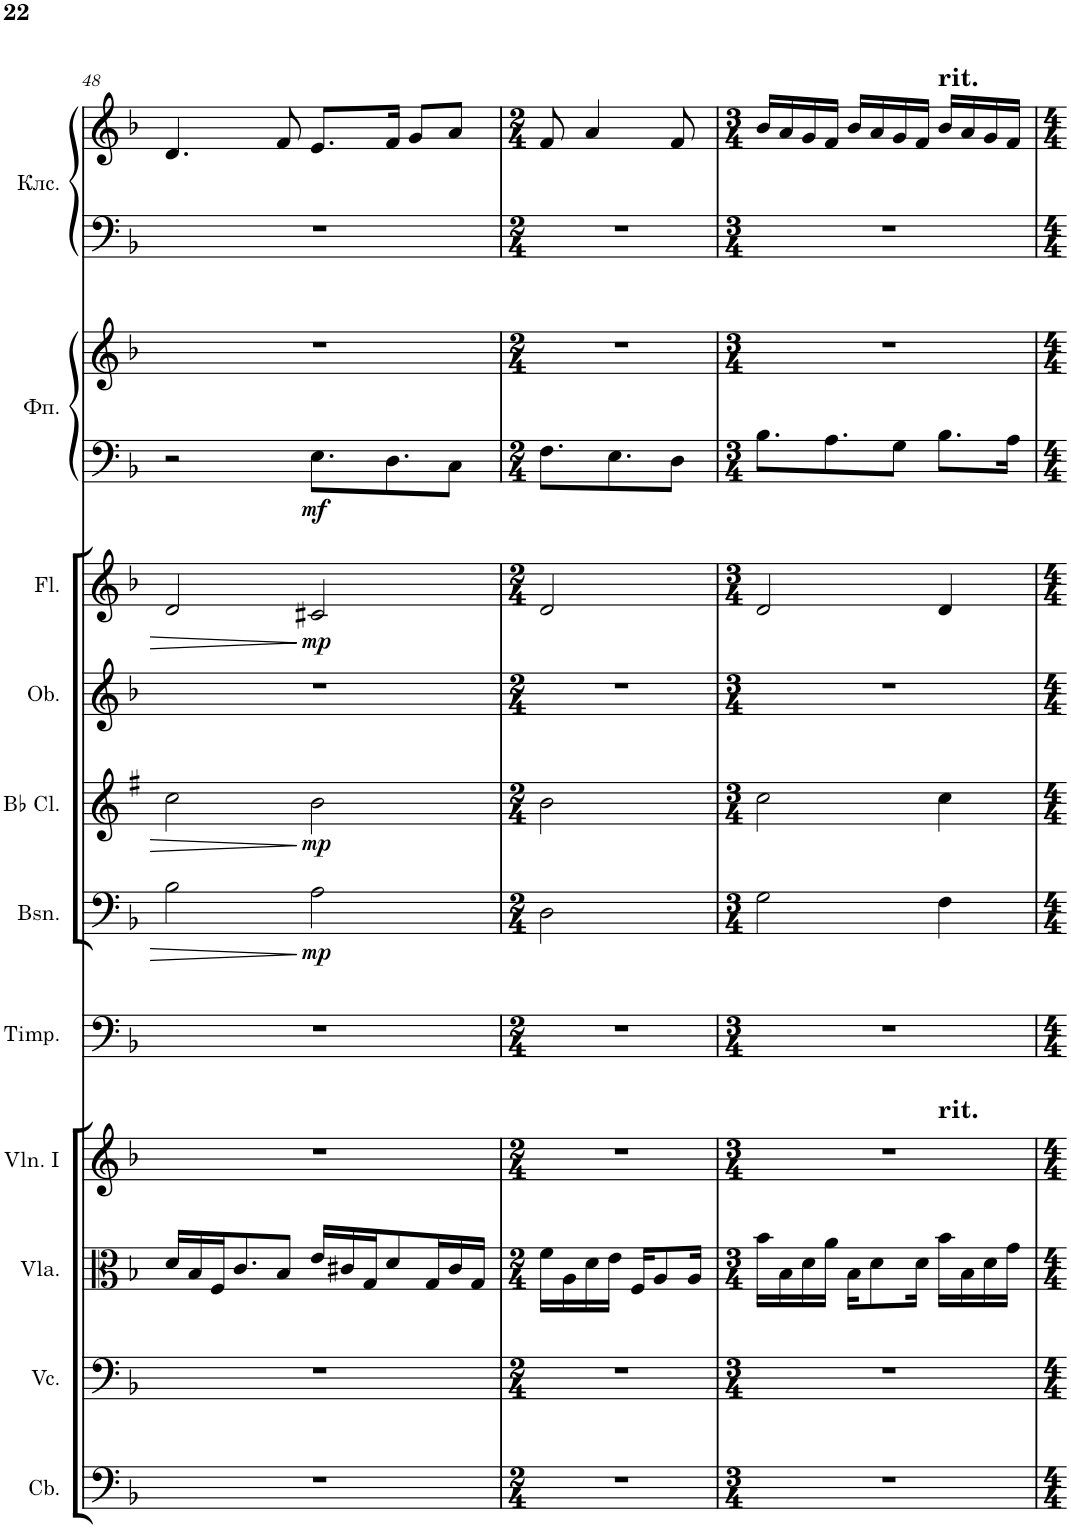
**kern	**kern	**kern	**kern	**kern	**kern	**dynam	**kern	**dynam	**kern	**kern	**dynam	**kern	**kern	**dynam	**kern	**kern
*part11	*part10	*part9	*part8	*part7	*part6	*part6	*part5	*part5	*part4	*part3	*part3	*part2	*part2	*part2	*part1	*part1
*staff13	*staff12	*staff11	*staff10	*staff9	*staff8	*staff8	*staff7	*staff7	*staff6	*staff5	*staff5	*staff4	*staff3	*staff3/4	*staff2	*staff1
*I"Contrabasses	*I"Violoncellos	*I"Violas	*I"Violins I	*I"Timpani	*I"Bassoons	*	*I"Clarinets in Bb	*	*I"Oboes	*I"Flutes	*	*I"Фортепиано	*	*	*I"Клавесин	*
*I'Cb.	*I'Vc.	*I'Vla.	*I'Vln. I	*I'Timp.	*I'Bsn.	*	*	*	*I'Ob.	*I'Fl.	*	*	*	*	*	*
!!LO:PB:g=z
*clefF4	*clefF4	*clefC3	*clefG2	*clefF4	*clefF4	*	*clefG2	*	*clefG2	*clefG2	*	*clefF4	*clefG2	*	*clefF4	*clefG2
*Trd7c12	*	*	*	*	*	*	*Trd1c2	*	*	*	*	*	*	*	*	*
*k[b-]	*k[b-]	*k[b-]	*k[b-]	*k[b-]	*k[b-]	*	*k[f#]	*	*k[b-]	*k[b-]	*	*k[b-]	*k[b-]	*	*k[b-]	*k[b-]
*M4/4	*M4/4	*M4/4	*M4/4	*M4/4	*M4/4	*	*M4/4	*	*M4/4	*M4/4	*	*M4/4	*M4/4	*	*M4/4	*M4/4
=48	=48	=48	=48	=48	=48	=48	=48	=48	=48	=48	=48	=48	=48	=48	=48	=48
1r	1r	16d/LL	1r	1r	2B-\	.	2cc\	.	1r	2d/	.	2r	1r	.	1r	4.d/
.	.	16B-/	.	.	.	.	.	.	.	.	.	.	.	.	.	.
.	.	16F/J	.	.	.	.	.	.	.	.	.	.	.	.	.	.
.	.	8.c/	.	.	.	.	.	.	.	.	.	.	.	.	.	.
.	.	8B-/J	.	.	.	.	.	.	.	.	.	.	.	.	.	8f/
!	!	!	!	!	!	!LO:DY:b	!	!LO:DY:b	!	!	!LO:DY:b	!	!	!LO:DY:b=2	!	!
.	.	16e/LL	.	.	2A\	mp	2b\	mp	.	2c#X/	mp	8.E\L	.	mf	.	8.e/L
.	.	16c#X/	.	.	.	.	.	.	.	.	.	.	.	.	.	.
.	.	16G/J	.	.	.	.	.	.	.	.	.	.	.	.	.	.
.	.	8d/	.	.	.	.	.	.	.	.	.	8.D\	.	.	.	16f/Jk
.	.	.	.	.	.	.	.	.	.	.	.	.	.	.	.	8g/L
.	.	16G/L	.	.	.	.	.	.	.	.	.	.	.	.	.	.
.	.	16c#/	.	.	.	.	.	.	.	.	.	8C\J	.	.	.	8a/J
.	.	16G/JJ	.	.	.	.	.	.	.	.	.	.	.	.	.	.
=49	=49	=49	=49	=49	=49	=49	=49	=49	=49	=49	=49	=49	=49	=49	=49	=49
*M2/4	*M2/4	*M2/4	*M2/4	*M2/4	*M2/4	*	*M2/4	*	*M2/4	*M2/4	*	*M2/4	*M2/4	*	*M2/4	*M2/4
2r	2r	16f\LL	2r	2r	2D\	.	2b\	.	2r	2d/	.	8.F\L	2r	.	2r	8f/
.	.	16A\	.	.	.	.	.	.	.	.	.	.	.	.	.	.
.	.	16d\	.	.	.	.	.	.	.	.	.	.	.	.	.	4a/
.	.	16e\JJ	.	.	.	.	.	.	.	.	.	8.E\	.	.	.	.
.	.	16F/KL	.	.	.	.	.	.	.	.	.	.	.	.	.	.
.	.	8A/	.	.	.	.	.	.	.	.	.	.	.	.	.	.
.	.	.	.	.	.	.	.	.	.	.	.	8D\J	.	.	.	8f/
.	.	16A/Jk	.	.	.	.	.	.	.	.	.	.	.	.	.	.
=50	=50	=50	=50	=50	=50	=50	=50	=50	=50	=50	=50	=50	=50	=50	=50	=50
*M3/4	*M3/4	*M3/4	*M3/4	*M3/4	*M3/4	*	*M3/4	*	*M3/4	*M3/4	*	*M3/4	*M3/4	*	*M3/4	*M3/4
*	*	*	*^	*	*	*	*	*	*	*	*	*	*	*	*	*
2.r	2.r	16b-\LL	2.r	2ryy	2.r	2G\	.	2cc\	.	2.r	2d/	.	8.B-\L	2.r	.	2.r	16b-/LL
.	.	16B-\	.	.	.	.	.	.	.	.	.	.	.	.	.	.	16a/
.	.	16d\	.	.	.	.	.	.	.	.	.	.	.	.	.	.	16g/
.	.	16a\JJ	.	.	.	.	.	.	.	.	.	.	8.A\	.	.	.	16f/JJ
.	.	16B-\KL	.	.	.	.	.	.	.	.	.	.	.	.	.	.	16b-/LL
.	.	8d\	.	.	.	.	.	.	.	.	.	.	.	.	.	.	16a/
.	.	.	.	.	.	.	.	.	.	.	.	.	8G\J	.	.	.	16g/
.	.	16d\Jk	.	.	.	.	.	.	.	.	.	.	.	.	.	.	16f/JJ
!	!	!	!	!	!	!	!	!	!	!	!	!	!	!	!	!	!LO:TX:a:t=rit.
!	!	!	!	!LO:TX:a:t=rit.	!	!	!	!	!	!	!	!	!	!	!	!	!
.	.	16b-\LL	.	4ryy	.	4F\	.	4cc\	.	.	4d/	.	8.B-\L	.	.	.	16b-/LL
.	.	16B-\	.	.	.	.	.	.	.	.	.	.	.	.	.	.	16a/
.	.	16d\	.	.	.	.	.	.	.	.	.	.	.	.	.	.	16g/
.	.	16g\JJ	.	.	.	.	.	.	.	.	.	.	16A\Jk	.	.	.	16f/JJ
*	*	*	*v	*v	*	*	*	*	*	*	*	*	*	*	*	*	*
=	=	=	=	=	=	=	=	=	=	=	=	=	=	=	=	=
*-	*-	*-	*-	*-	*-	*-	*-	*-	*-	*-	*-	*-	*-	*-	*-	*-
